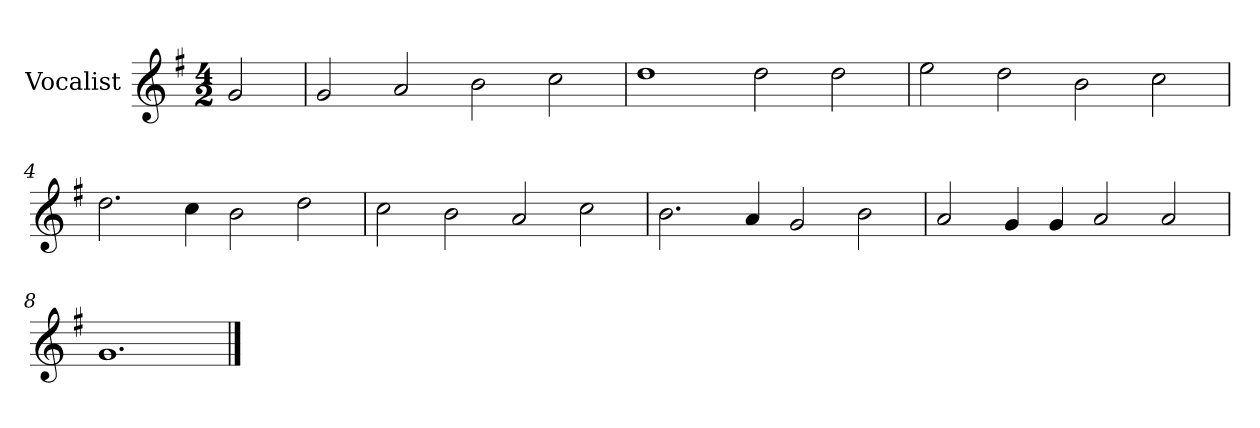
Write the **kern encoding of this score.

**kern
*part1
*staff1
*I"Vocalist
*k[f#]
*G:
*M4/2
=
2g
=1
2g
2a
2b
2cc
=2
1dd
2dd
2dd
=3
2ee
2dd
2b
2cc
=4
2.dd
4cc
2b
2dd
=5
2cc
2b
2a
2cc
=6
2.b
4a
2g
2b
=7
2a
4g
4g
2a
2a
=8
1.g
==
*-
